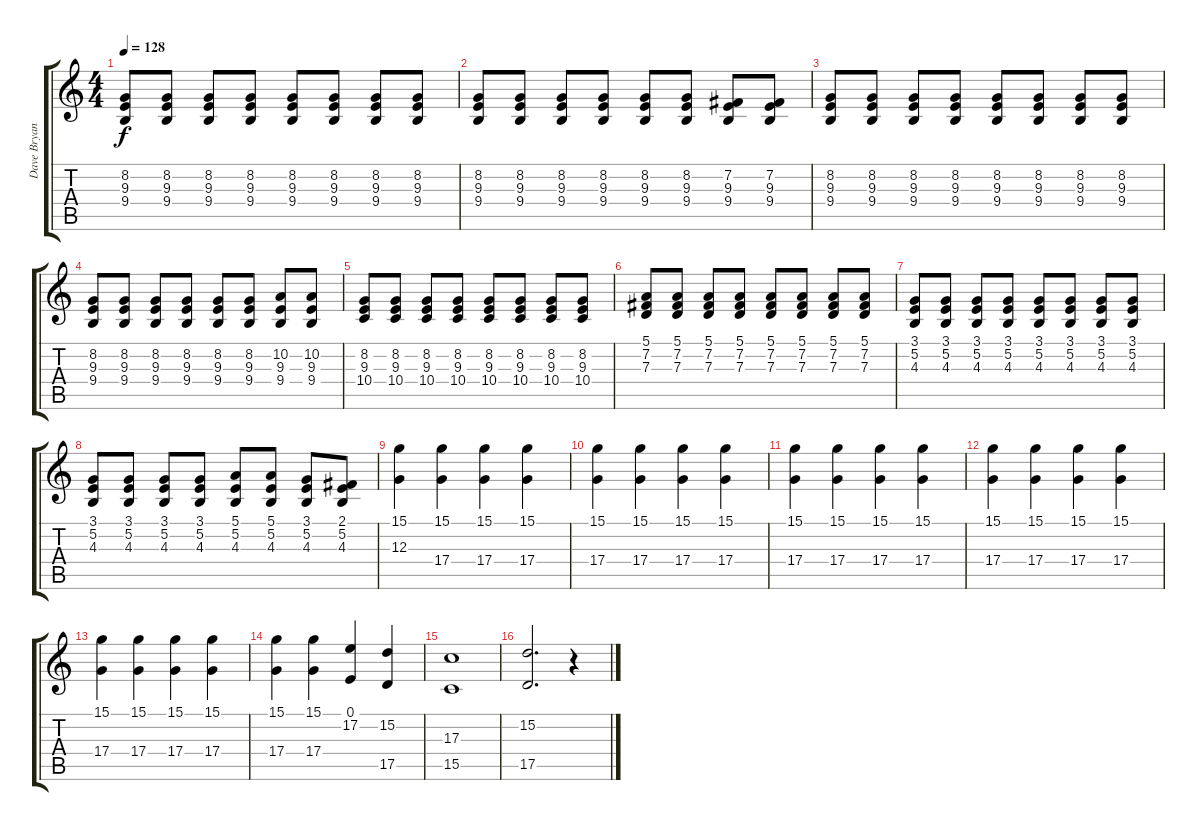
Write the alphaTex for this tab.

\track ("Dave Bryan" "Dave Bryan") {instrument electricgrandpiano}
\staff {score tabs}
\tuning (E4 B3 G3 D3 A2 E2) {hide}
\ts (4 4)
\tempo 128
\clef g2
\ks c
(8.2 9.3 9.4).8{dy f} (8.2 9.3 9.4).8 (8.2 9.3 9.4).8 (8.2 9.3 9.4).8 (8.2 9.3 9.4).8 (8.2 9.3 9.4).8 (8.2 9.3 9.4).8 (8.2 9.3 9.4).8 |
(8.2 9.3 9.4).8 (8.2 9.3 9.4).8 (8.2 9.3 9.4).8 (8.2 9.3 9.4).8 (8.2 9.3 9.4).8 (8.2 9.3 9.4).8 (7.2 9.3 9.4).8 (7.2 9.3 9.4).8 |
(8.2 9.3 9.4).8 (8.2 9.3 9.4).8 (8.2 9.3 9.4).8 (8.2 9.3 9.4).8 (8.2 9.3 9.4).8 (8.2 9.3 9.4).8 (8.2 9.3 9.4).8 (8.2 9.3 9.4).8 |
(8.2 9.3 9.4).8 (8.2 9.3 9.4).8 (8.2 9.3 9.4).8 (8.2 9.3 9.4).8 (8.2 9.3 9.4).8 (8.2 9.3 9.4).8 (10.2 9.3 9.4).8 (10.2 9.3 9.4).8 |
(8.2 9.3 10.4).8 (8.2 9.3 10.4).8 (8.2 9.3 10.4).8 (8.2 9.3 10.4).8 (8.2 9.3 10.4).8 (8.2 9.3 10.4).8 (8.2 9.3 10.4).8 (8.2 9.3 10.4).8 |
(5.1 7.2 7.3).8 (5.1 7.2 7.3).8 (5.1 7.2 7.3).8 (5.1 7.2 7.3).8 (5.1 7.2 7.3).8 (5.1 7.2 7.3).8 (5.1 7.2 7.3).8 (5.1 7.2 7.3).8 |
(3.1 5.2 4.3).8 (3.1 5.2 4.3).8 (3.1 5.2 4.3).8 (3.1 5.2 4.3).8 (3.1 5.2 4.3).8 (3.1 5.2 4.3).8 (3.1 5.2 4.3).8 (3.1 5.2 4.3).8 |
(3.1 5.2 4.3).8 (3.1 5.2 4.3).8 (3.1 5.2 4.3).8 (3.1 5.2 4.3).8 (5.1 5.2 4.3).8 (5.1 5.2 4.3).8 (3.1 5.2 4.3).8 (2.1 5.2 4.3).8 |
(15.1 12.3).4 (15.1 17.4).4 (15.1 17.4).4 (15.1 17.4).4 |
(15.1 17.4).4 (15.1 17.4).4 (15.1 17.4).4 (15.1 17.4).4 |
(15.1 17.4).4 (15.1 17.4).4 (15.1 17.4).4 (15.1 17.4).4 |
(15.1 17.4).4 (15.1 17.4).4 (15.1 17.4).4 (15.1 17.4).4 |
(15.1 17.4).4 (15.1 17.4).4 (15.1 17.4).4 (15.1 17.4).4 |
(15.1 17.4).4 (15.1 17.4).4 (0.1 17.2).4 (15.2 17.5).4 |
(17.3 15.5).1 |
(15.2 17.5).2{d} r.4
